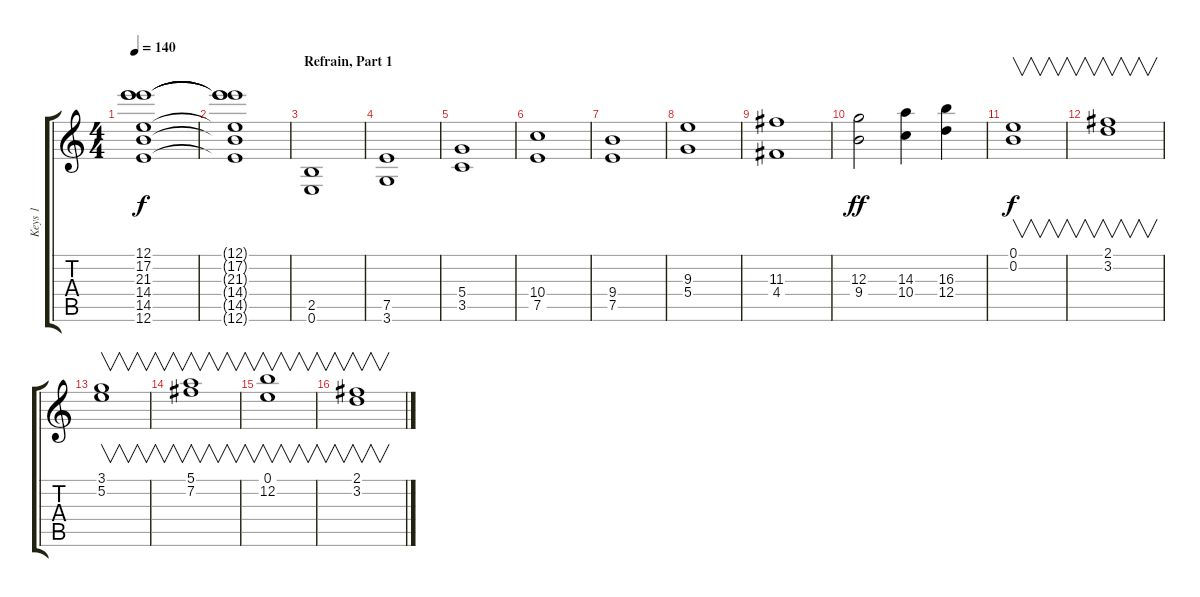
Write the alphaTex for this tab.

\track ("Keys 1" "Keys 1") {instrument synthbass1}
\staff {score tabs}
\tuning (E4 B3 G3 D3 A2 E2) {hide}
\ts (4 4)
\tempo 140
\clef g2
\ks c
(12.1 17.2 21.3 14.4 14.5 12.6).1{dy f} |
(12.1{t} 17.2{t} 21.3{t} 14.4{t} 14.5{t} 12.6{t}).1 |
\section ("" "Refrain, Part 1")
(2.5 0.6).1{instrument tremolostrings} |
(7.5 3.6).1 |
(5.4 3.5).1 |
(10.4 7.5).1 |
(9.4 7.5).1 |
(9.3 5.4).1 |
(11.3 4.4).1 |
(12.3 9.4).2{dy ff} (14.3 10.4).4 (16.3 12.4).4 |
(0.1 0.2).1{v dy f instrument choiraahs} |
(2.1 3.2).1{v} |
(3.1 5.2).1{v} |
(5.1 7.2).1{v} |
(0.1 12.2).1{v} |
(2.1 3.2).1{v}
